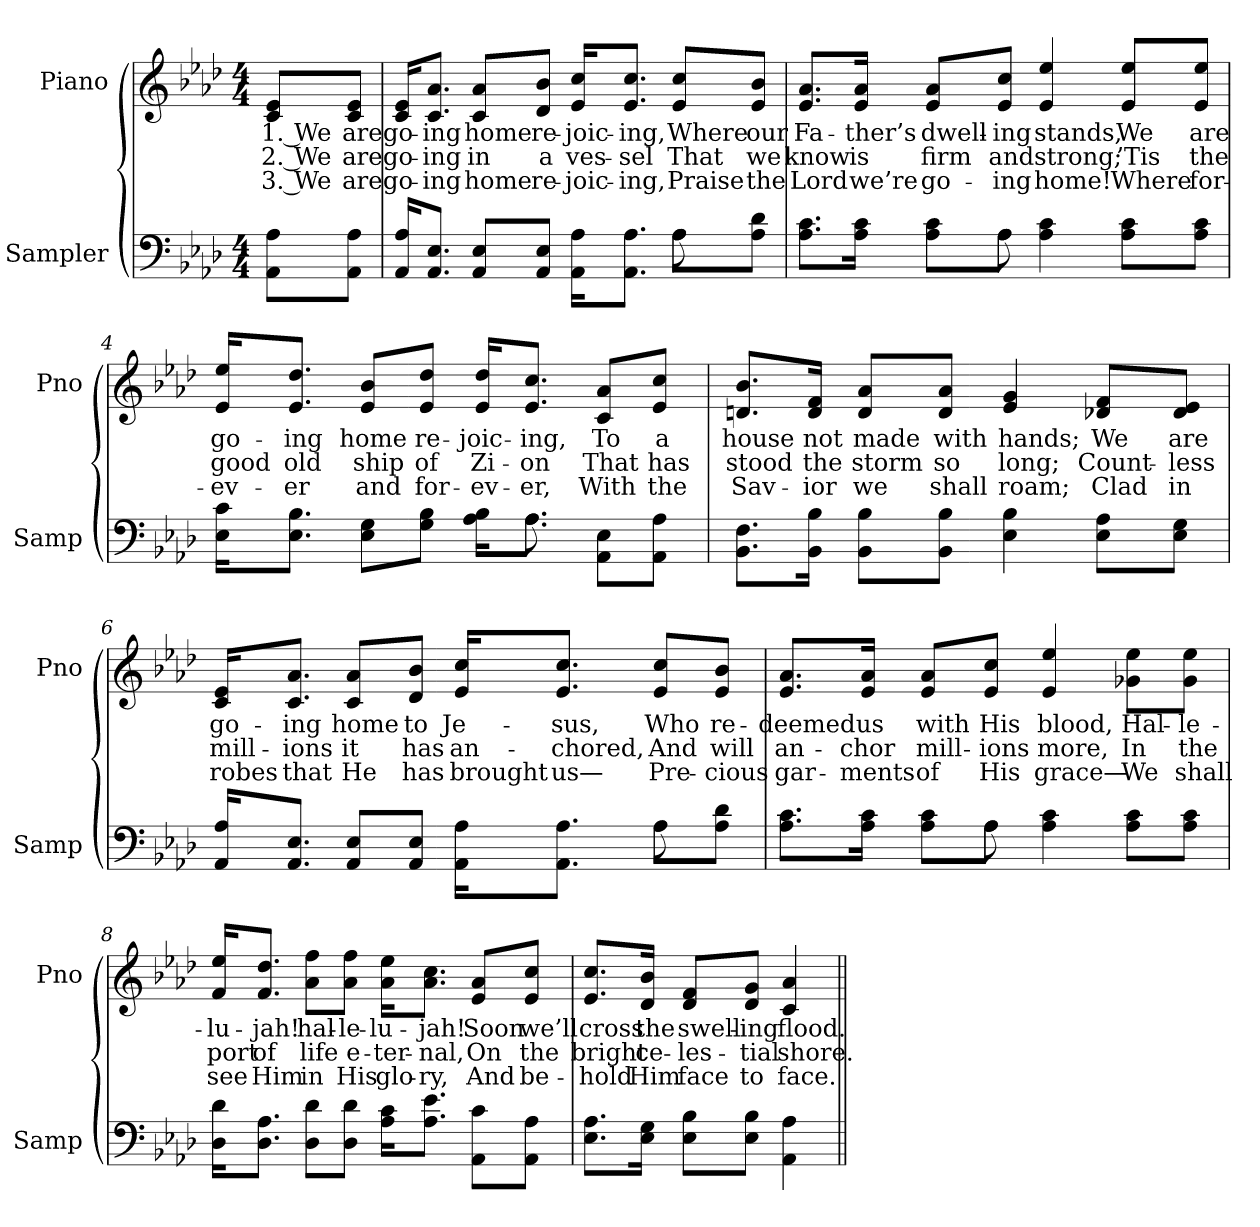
**kern	**text	**kern	**text	**text	**text
*part2	*part2	*part1	*part1	*part1	*part1
*staff2	*staff2	*staff1	*staff1	*staff1	*staff1
*I"Sampler	*	*I"Piano	*	*	*
*I'Samp	*	*I'Pno	*	*	*
*clefF4	*	*clefG2	*	*	*
*k[b-e-a-d-]	*	*k[b-e-a-d-]	*	*	*
*A-:	*	*A-:	*	*	*
*M4/4	*	*M4/4	*	*	*
=1	=1	=1	=1	=1	=1
8AA-\ 8A-\L	.	8c/ 8e-/L	1. We	2. We	3. We
8AA-\ 8A-\J	.	8c/ 8e-/J	are	are	are
=2	=2	=2	=2	=2	=2
*^	*	*	*	*	*
16AA-/ 16A-/KL	2.ryy	.	16c/ 16e-/KL	go-	go-	go-
8.AA-/ 8.E-/J	.	.	8.c/ 8.a-/J	-ing	-ing	-ing
8AA-/ 8E-/L	.	.	8c/ 8a-/L	home	in	home
8AA-/ 8E-/J	.	.	8d-/ 8b-/J	re-	a	re-
16AA-\ 16A-\KL	.	.	16e-/ 16cc/KL	-joic-	ves-	-joic-
8.AA-\ 8.A-\J	.	.	8.e-/ 8.cc/J	-ing,	-sel	-ing,
8A-\L	8A-	.	8e-/ 8cc/L	Where	That	Praise
8A-\ 8d-\J	8ryy	.	8e-/ 8b-/J	our	we	the
=3	=3	=3	=3	=3	=3	=3
8.A-\ 8.c\L	4.ryy	.	8.e-/ 8.a-/L	Fa-	know	Lord
16A-\ 16c\Jk	.	.	16e-/ 16a-/Jk	-ther’s	is	we’re
8A-\ 8c\L	.	.	8e-/ 8a-/L	dwell-	firm	go-
8A-\J	8A-	.	8e-/ 8cc/J	-ing	and	-ing
4A- 4c	2ryy	.	4e- 4ee-	stands,	strong;	home!
8A-\ 8c\L	.	.	8e-/ 8ee-/L	We	’Tis	Where
8A-\ 8c\J	.	.	8e-/ 8ee-/J	are	the	for-
=4	=4	=4	=4	=4	=4	=4
16E-\ 16c\KL	16ryy	.	16e-/ 16ee-/KL	go-	good	-ev-
*v	*v	*	*	*	*	*
8.E-\ 8.B-\J	.	8.e-/ 8.dd-/J	-ing	old	-er
8E-\ 8G\L	.	8e-/ 8b-/L	home	ship	and
8G\ 8B-\J	.	8e-/ 8dd-/J	re-	of	for-
16A-\ 16B-\KL	.	16e-/ 16dd-/KL	-joic-	Zi-	-ev-
*^	*	*	*	*	*
8.A-\J	8.A-	.	8.e-/ 8.cc/J	-ing,	-on	-er,
8AA-\ 8E-\L	4ryy	.	8c/ 8a-/L	To	That	With
8AA-\ 8A-\J	.	.	8e-/ 8cc/J	a	has	the
*v	*v	*	*	*	*	*
=5	=5	=5	=5	=5	=5
8.BB-\ 8.F\L	.	8.dn/ 8.b-/L	house	stood	Sav-
16BB-\ 16B-\Jk	.	16d/ 16f/Jk	not	the	-ior
8BB-\ 8B-\L	.	8d/ 8a-/L	made	storm	we
8BB-\ 8B-\J	.	8d/ 8a-/J	with	so	shall
4E- 4B-	.	4e- 4g	hands;	long;	roam;
8E-\ 8A-\L	.	8d-X/ 8f/L	We	Count-	Clad
8E-\ 8G\J	.	8d-/ 8e-/J	are	-less	in
=6	=6	=6	=6	=6	=6
*^	*	*	*	*	*
16AA-/ 16A-/KL	2.ryy	.	16c/ 16e-/KL	go-	mill-	robes
8.AA-/ 8.E-/J	.	.	8.c/ 8.a-/J	-ing	-ions	that
8AA-/ 8E-/L	.	.	8c/ 8a-/L	home	it	He
8AA-/ 8E-/J	.	.	8d-/ 8b-/J	to	has	has
16AA-\ 16A-\KL	.	.	16e-/ 16cc/KL	Je-	an-	brought
8.AA-\ 8.A-\J	.	.	8.e-/ 8.cc/J	-sus,	-chored,	us—
8A-\L	8A-	.	8e-/ 8cc/L	Who	And	Pre-
8A-\ 8d-\J	8ryy	.	8e-/ 8b-/J	re-	will	-cious
=7	=7	=7	=7	=7	=7	=7
8.A-\ 8.c\L	4.ryy	.	8.e-/ 8.a-/L	-deemed	an-	gar-
16A-\ 16c\Jk	.	.	16e-/ 16a-/Jk	us	-chor	-ments
8A-\ 8c\L	.	.	8e-/ 8a-/L	with	mill-	of
8A-\J	8A-	.	8e-/ 8cc/J	His	-ions	His
4A- 4c	2ryy	.	4e- 4ee-	blood,	more,	grace—
8A-\ 8c\L	.	.	8g-X\ 8ee-\L	Hal-	In	We
8A-\ 8c\J	.	.	8g-\ 8ee-\J	-le-	the	shall
*v	*v	*	*	*	*	*
=8	=8	=8	=8	=8	=8
16D-\ 16d-\KL	.	16f/ 16ee-/KL	-lu-	port	see
8.D-\ 8.A-\J	.	8.f/ 8.dd-/J	-jah!	of	Him
8D-\ 8d-\L	.	8a-\ 8ff\L	hal-	life	in
8D-\ 8d-\J	.	8a-\ 8ff\J	-le-	e-	His
16A-\ 16c\KL	.	16a-\ 16ee-\KL	-lu-	-ter-	glo-
8.A-\ 8.e-\J	.	8.a-\ 8.cc\J	-jah!	-nal,	-ry,
8AA-\ 8c\L	.	8e-/ 8a-/L	Soon	On	And
8AA-\ 8A-\J	.	8e-/ 8cc/J	we’ll	the	be-
=9	=9	=9	=9	=9	=9
8.E-\ 8.A-\L	.	8.e-/ 8.cc/L	cross	bright	-hold
16E-\ 16G\Jk	.	16d-/ 16b-/Jk	the	ce-	Him
8E-\ 8B-\L	.	8d-/ 8f/L	swell-	-les-	face
8E-\ 8B-\J	.	8d-/ 8g/J	-ing	-tial	to
4AA- 4A-	.	4c 4a-	flood.	shore.	face.
=||	=||	=||	=||	=||	=||
*-	*-	*-	*-	*-	*-
